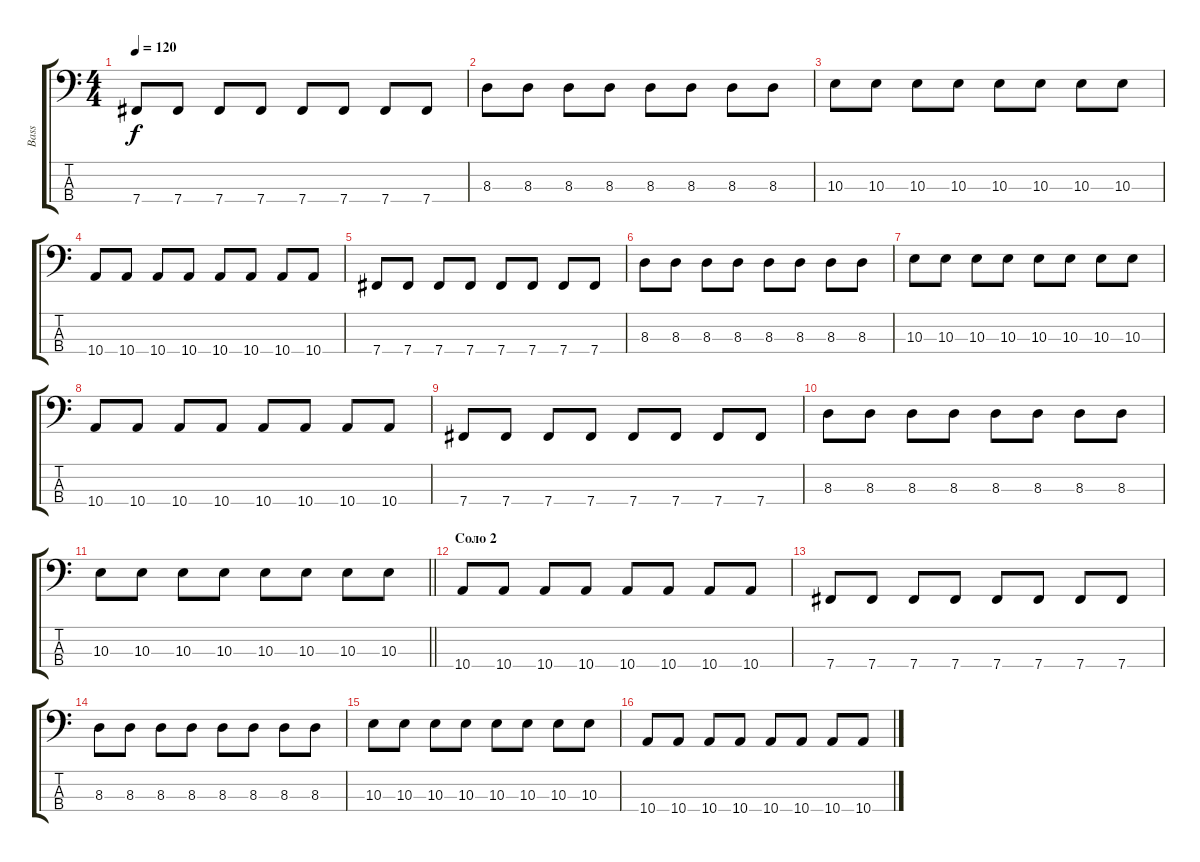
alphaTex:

\track ("Bass" "Bass") {instrument electricbasspick}
\staff {score tabs}
\tuning (E2 B1 Gb1 B0) {hide}
\ts (4 4)
\tempo 120
\clef f4
\ks c
7.4.8{dy f} 7.4.8 7.4.8 7.4.8 7.4.8 7.4.8 7.4.8 7.4.8 |
8.3.8 8.3.8 8.3.8 8.3.8 8.3.8 8.3.8 8.3.8 8.3.8 |
10.3.8 10.3.8 10.3.8 10.3.8 10.3.8 10.3.8 10.3.8 10.3.8 |
10.4.8 10.4.8 10.4.8 10.4.8 10.4.8 10.4.8 10.4.8 10.4.8 |
7.4.8 7.4.8 7.4.8 7.4.8 7.4.8 7.4.8 7.4.8 7.4.8 |
8.3.8 8.3.8 8.3.8 8.3.8 8.3.8 8.3.8 8.3.8 8.3.8 |
10.3.8 10.3.8 10.3.8 10.3.8 10.3.8 10.3.8 10.3.8 10.3.8 |
10.4.8 10.4.8 10.4.8 10.4.8 10.4.8 10.4.8 10.4.8 10.4.8 |
7.4.8 7.4.8 7.4.8 7.4.8 7.4.8 7.4.8 7.4.8 7.4.8 |
8.3.8 8.3.8 8.3.8 8.3.8 8.3.8 8.3.8 8.3.8 8.3.8 |
\barLineRight lightlight
10.3.8 10.3.8 10.3.8 10.3.8 10.3.8 10.3.8 10.3.8 10.3.8 |
\section ("" "Соло 2")
10.4.8 10.4.8 10.4.8 10.4.8 10.4.8 10.4.8 10.4.8 10.4.8 |
7.4.8 7.4.8 7.4.8 7.4.8 7.4.8 7.4.8 7.4.8 7.4.8 |
8.3.8 8.3.8 8.3.8 8.3.8 8.3.8 8.3.8 8.3.8 8.3.8 |
10.3.8 10.3.8 10.3.8 10.3.8 10.3.8 10.3.8 10.3.8 10.3.8 |
10.4.8 10.4.8 10.4.8 10.4.8 10.4.8 10.4.8 10.4.8 10.4.8
